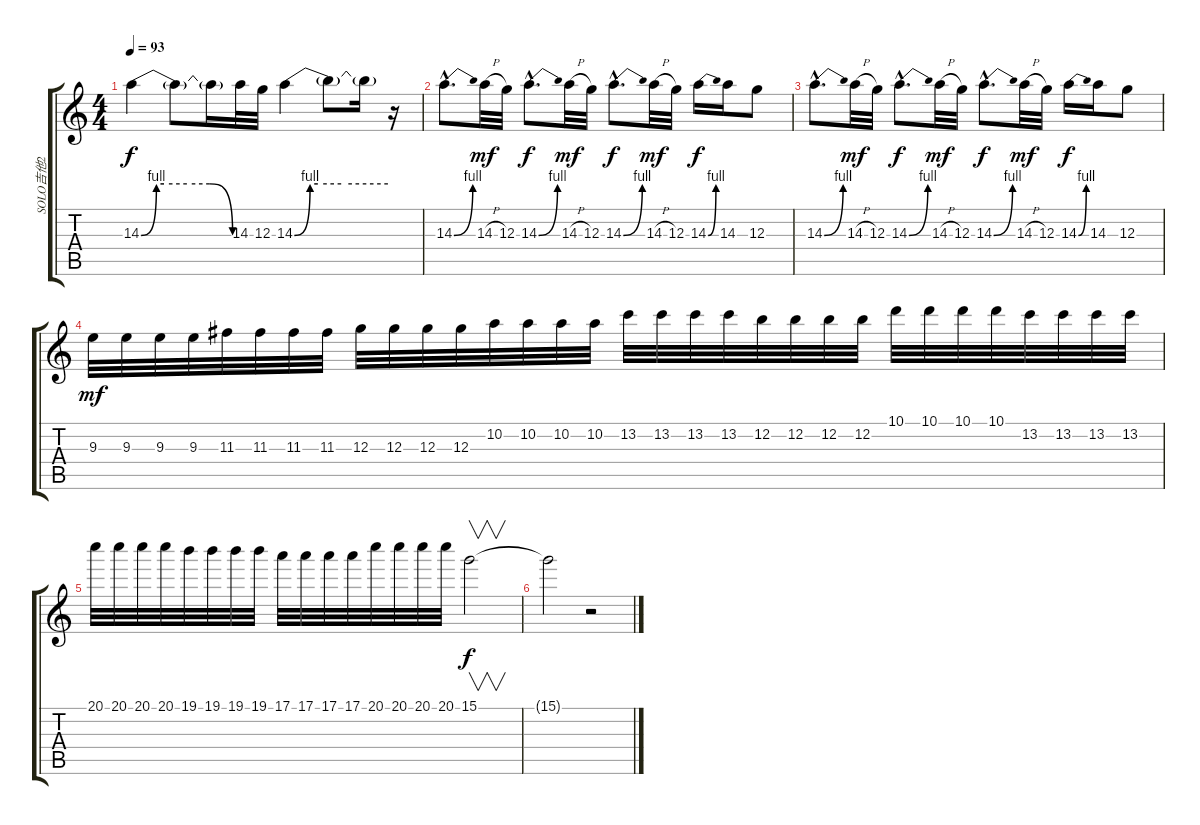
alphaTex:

\track ("SOLO吉他2" "SOLO吉他2") {instrument overdrivenguitar}
\staff {score tabs}
\tuning (E4 B3 G3 D3 A2 E2) {hide}
\ts (4 4)
\tempo 93
\clef g2
\ks c
14.3{be (custom 0 0 10 4 15 4 30 4 45 4 60 0)}.4{dy f} 14.3{t}.8 14.3{t}.16 14.3.32 12.3.32 14.3{be (custom 0 0 10 4 15 4 30 4 60 4)}.4 14.3{t}.8 14.3{t}.16 r.16 |
14.3{be (bend 0 0 60 4) hac}.8{d} 14.3{h}.32{dy mf} 12.3.32 14.3{be (bend 0 0 60 4) hac}.8{d dy f} 14.3{h}.32{dy mf} 12.3.32 14.3{be (bend 0 0 60 4) hac}.8{d dy f} 14.3{h}.32{dy mf} 12.3.32 14.3{be (bend 0 0 60 4)}.16{dy f} 14.3.16 12.3.8 |
14.3{be (bend 0 0 60 4) hac}.8{d} 14.3{h}.32{dy mf} 12.3.32 14.3{be (bend 0 0 60 4) hac}.8{d dy f} 14.3{h}.32{dy mf} 12.3.32 14.3{be (bend 0 0 60 4) hac}.8{d dy f} 14.3{h}.32{dy mf} 12.3.32 14.3{be (bend 0 0 60 4)}.16{dy f} 14.3.16 12.3.8 |
9.3.32{dy mf volume 14} 9.3.32 9.3.32 9.3.32 11.3.32 11.3.32 11.3.32 11.3.32 12.3.32 12.3.32 12.3.32 12.3.32 10.2.32 10.2.32 10.2.32 10.2.32 13.2.32 13.2.32 13.2.32 13.2.32 12.2.32 12.2.32 12.2.32 12.2.32 10.1.32 10.1.32 10.1.32 10.1.32 13.2.32 13.2.32 13.2.32 13.2.32 |
20.1.32 20.1.32 20.1.32 20.1.32 19.1.32 19.1.32 19.1.32 19.1.32 17.1.32 17.1.32 17.1.32 17.1.32 20.1.32 20.1.32 20.1.32 20.1.32 15.1.2{v dy f} |
15.1{t}.2 r.2
